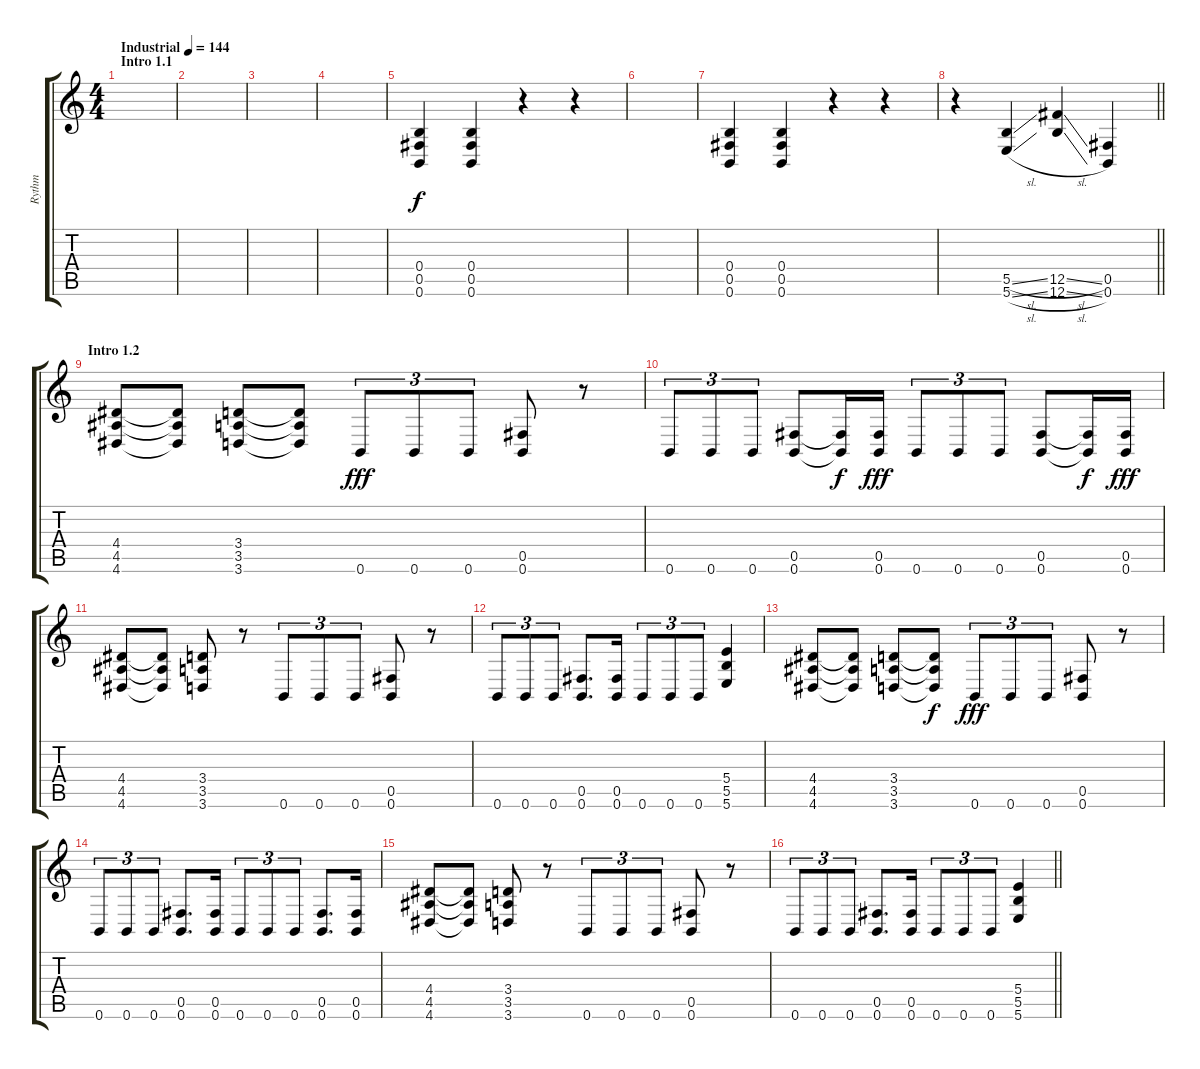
\track ("Rythm" "Rythm") {instrument distortionguitar}
\staff {score tabs}
\tuning (Db4 Ab3 E3 B2 Gb2 B1) {hide}
\ts (4 4)
\section ("" "Intro 1.1")
\tempo (144 "Industrial")
\clef g2
\ks c
|
|
|
|
(0.4 0.5 0.6).4 (0.4 0.5 0.6).4 r.4 r.4 |
|
(0.4 0.5 0.6).4 (0.4 0.5 0.6).4 r.4 r.4 |
\barLineRight lightlight
r.4 (5.5{sl} 5.6{sl}).4 (12.5{sl} 12.6{sl}).4 (0.5 0.6).4 |
\section ("" "Intro 1.2")
(4.4 4.5 4.6).8 (4.4{t} 4.5{t} 4.6{t}).8 (3.4 3.5 3.6).8 (3.4{t} 3.5{t} 3.6{t}).8{dy f} 0.6.8{tu (3 2) dy fff} 0.6.8{tu (3 2)} 0.6.8{tu (3 2)} (0.5 0.6).8 r.8 |
0.6.8{tu (3 2)} 0.6.8{tu (3 2)} 0.6.8{tu (3 2)} (0.5 0.6).8 (0.5{t} 0.6{t}).16{dy f} (0.5 0.6).16{dy fff} 0.6.8{tu (3 2)} 0.6.8{tu (3 2)} 0.6.8{tu (3 2)} (0.5 0.6).8 (0.5{t} 0.6{t}).16{dy f} (0.5 0.6).16{dy fff} |
(4.4 4.5 4.6).8 (4.4{t} 4.5{t} 4.6{t}).8 (3.4 3.5 3.6).8 r.8 0.6.8{tu (3 2)} 0.6.8{tu (3 2)} 0.6.8{tu (3 2)} (0.5 0.6).8 r.8 |
0.6.8{tu (3 2)} 0.6.8{tu (3 2)} 0.6.8{tu (3 2)} (0.5 0.6).8{d} (0.5 0.6).16 0.6.8{tu (3 2)} 0.6.8{tu (3 2)} 0.6.8{tu (3 2)} (5.4 5.5 5.6).4 |
(4.4 4.5 4.6).8 (4.4{t} 4.5{t} 4.6{t}).8 (3.4 3.5 3.6).8 (3.4{t} 3.5{t} 3.6{t}).8{dy f} 0.6.8{tu (3 2) dy fff} 0.6.8{tu (3 2)} 0.6.8{tu (3 2)} (0.5 0.6).8 r.8 |
0.6.8{tu (3 2)} 0.6.8{tu (3 2)} 0.6.8{tu (3 2)} (0.5 0.6).8{d} (0.5 0.6).16 0.6.8{tu (3 2)} 0.6.8{tu (3 2)} 0.6.8{tu (3 2)} (0.5 0.6).8{d} (0.5 0.6).16 |
(4.4 4.5 4.6).8 (4.4{t} 4.5{t} 4.6{t}).8 (3.4 3.5 3.6).8 r.8 0.6.8{tu (3 2)} 0.6.8{tu (3 2)} 0.6.8{tu (3 2)} (0.5 0.6).8 r.8 |
\barLineRight lightlight
0.6.8{tu (3 2)} 0.6.8{tu (3 2)} 0.6.8{tu (3 2)} (0.5 0.6).8{d} (0.5 0.6).16 0.6.8{tu (3 2)} 0.6.8{tu (3 2)} 0.6.8{tu (3 2)} (5.4 5.5 5.6).4
